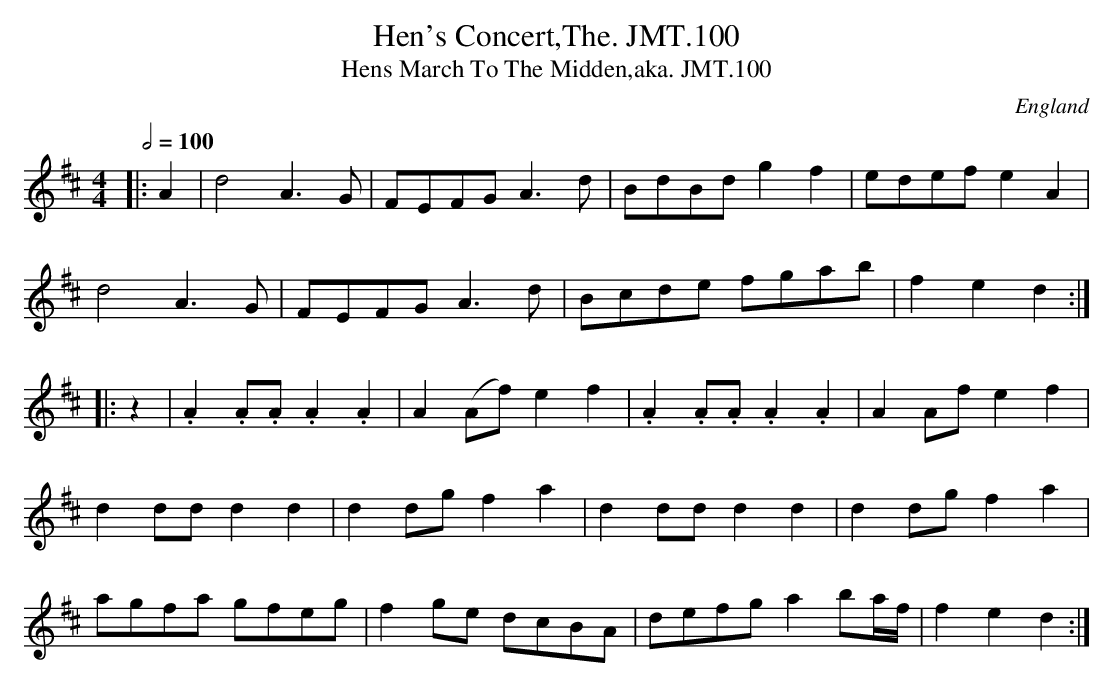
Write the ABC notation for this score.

X:1
T:Hen's Concert,The. JMT.100
T:Hens March To The Midden,aka. JMT.100
L:1/8
M:4/4
O:England
Q:1/2=100
K:D
|:A2|d4A3G|FEFGA3d|BdBdg2f2|edefe2A2|!
d4A3G|FEFGA3d|Bcde fgab|f2e2d2:|!
|:z2|.A2.A.A.A2.A2|A2(Af)e2f2|.A2.A.A.A2.A2|A2Afe2f2|!
d2ddd2d2|d2dgf2a2|d2ddd2d2|d2dgf2a2|!
agfa gfeg|f2ge dcBA|defga2ba/f/|f2e2d2:|
